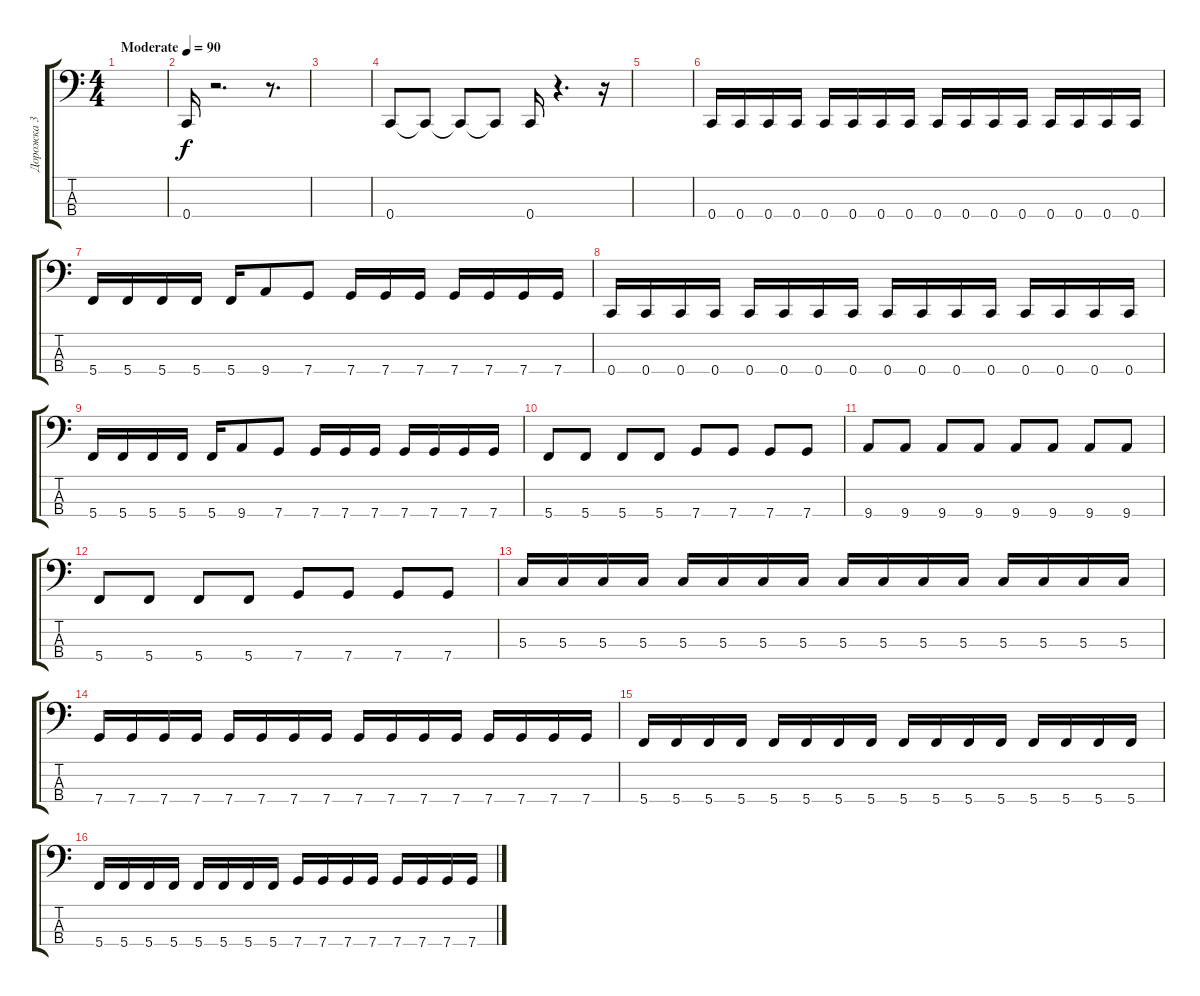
\track ("Дорожка 3" "Дорожка 3") {instrument electricbasspick}
\staff {score tabs}
\tuning (F2 C2 G1 C1) {hide}
\ts (4 4)
\tempo (90 "Moderate")
\clef f4
\ks c
|
0.4.16 r.2{d} r.8{d} |
|
0.4.8 0.4{t}.8 0.4{t}.8 0.4{t}.8 0.4.16 r.4{d} r.16 |
|
0.4.16 0.4.16 0.4.16 0.4.16 0.4.16 0.4.16 0.4.16 0.4.16 0.4.16 0.4.16 0.4.16 0.4.16 0.4.16 0.4.16 0.4.16 0.4.16 |
5.4.16 5.4.16 5.4.16 5.4.16 5.4.16 9.4.8 7.4.8 7.4.16 7.4.16 7.4.16 7.4.16 7.4.16 7.4.16 7.4.16 |
0.4.16 0.4.16 0.4.16 0.4.16 0.4.16 0.4.16 0.4.16 0.4.16 0.4.16 0.4.16 0.4.16 0.4.16 0.4.16 0.4.16 0.4.16 0.4.16 |
5.4.16 5.4.16 5.4.16 5.4.16 5.4.16 9.4.8 7.4.8 7.4.16 7.4.16 7.4.16 7.4.16 7.4.16 7.4.16 7.4.16 |
5.4.8 5.4.8 5.4.8 5.4.8 7.4.8 7.4.8 7.4.8 7.4.8 |
9.4.8 9.4.8 9.4.8 9.4.8 9.4.8 9.4.8 9.4.8 9.4.8 |
5.4.8 5.4.8 5.4.8 5.4.8 7.4.8 7.4.8 7.4.8 7.4.8 |
5.3.16 5.3.16 5.3.16 5.3.16 5.3.16 5.3.16 5.3.16 5.3.16 5.3.16 5.3.16 5.3.16 5.3.16 5.3.16 5.3.16 5.3.16 5.3.16 |
7.4.16 7.4.16 7.4.16 7.4.16 7.4.16 7.4.16 7.4.16 7.4.16 7.4.16 7.4.16 7.4.16 7.4.16 7.4.16 7.4.16 7.4.16 7.4.16 |
5.4.16 5.4.16 5.4.16 5.4.16 5.4.16 5.4.16 5.4.16 5.4.16 5.4.16 5.4.16 5.4.16 5.4.16 5.4.16 5.4.16 5.4.16 5.4.16 |
5.4.16 5.4.16 5.4.16 5.4.16 5.4.16 5.4.16 5.4.16 5.4.16 7.4.16 7.4.16 7.4.16 7.4.16 7.4.16 7.4.16 7.4.16 7.4.16
